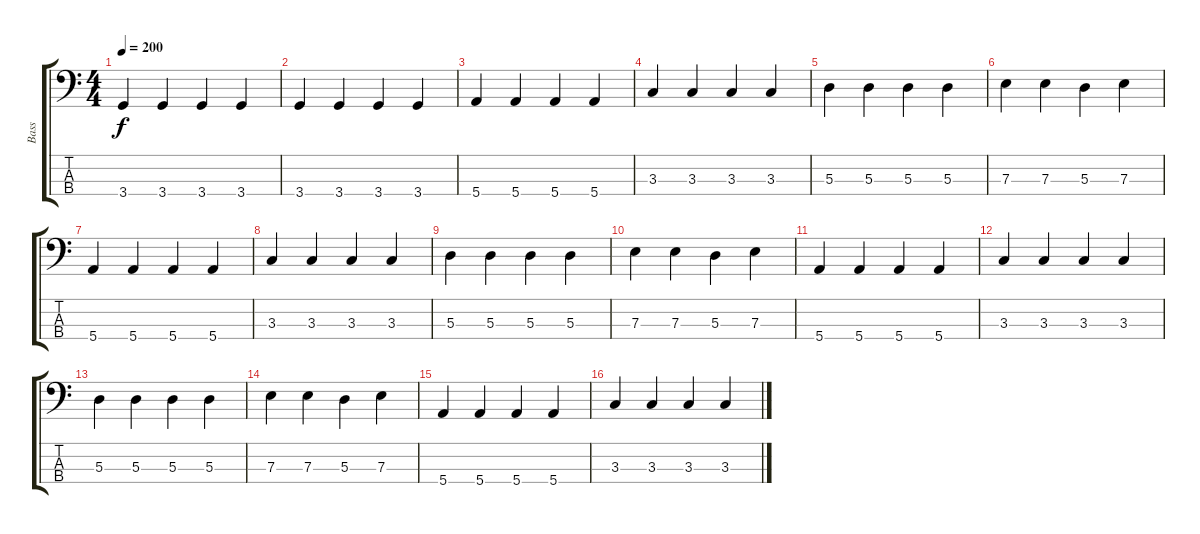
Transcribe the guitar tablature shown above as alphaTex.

\track ("Bass" "Bass") {instrument electricbasspick}
\staff {score tabs}
\tuning (G2 D2 A1 E1) {hide}
\ts (4 4)
\tempo 200
\clef f4
\ks c
3.4.4{dy f} 3.4.4 3.4.4 3.4.4 |
3.4.4 3.4.4 3.4.4 3.4.4 |
5.4.4 5.4.4 5.4.4 5.4.4 |
3.3.4 3.3.4 3.3.4 3.3.4 |
5.3.4 5.3.4 5.3.4 5.3.4 |
7.3.4 7.3.4 5.3.4 7.3.4 |
5.4.4 5.4.4 5.4.4 5.4.4 |
3.3.4 3.3.4 3.3.4 3.3.4 |
5.3.4 5.3.4 5.3.4 5.3.4 |
7.3.4 7.3.4 5.3.4 7.3.4 |
5.4.4 5.4.4 5.4.4 5.4.4 |
3.3.4 3.3.4 3.3.4 3.3.4 |
5.3.4 5.3.4 5.3.4 5.3.4 |
7.3.4 7.3.4 5.3.4 7.3.4 |
5.4.4 5.4.4 5.4.4 5.4.4 |
3.3.4 3.3.4 3.3.4 3.3.4
